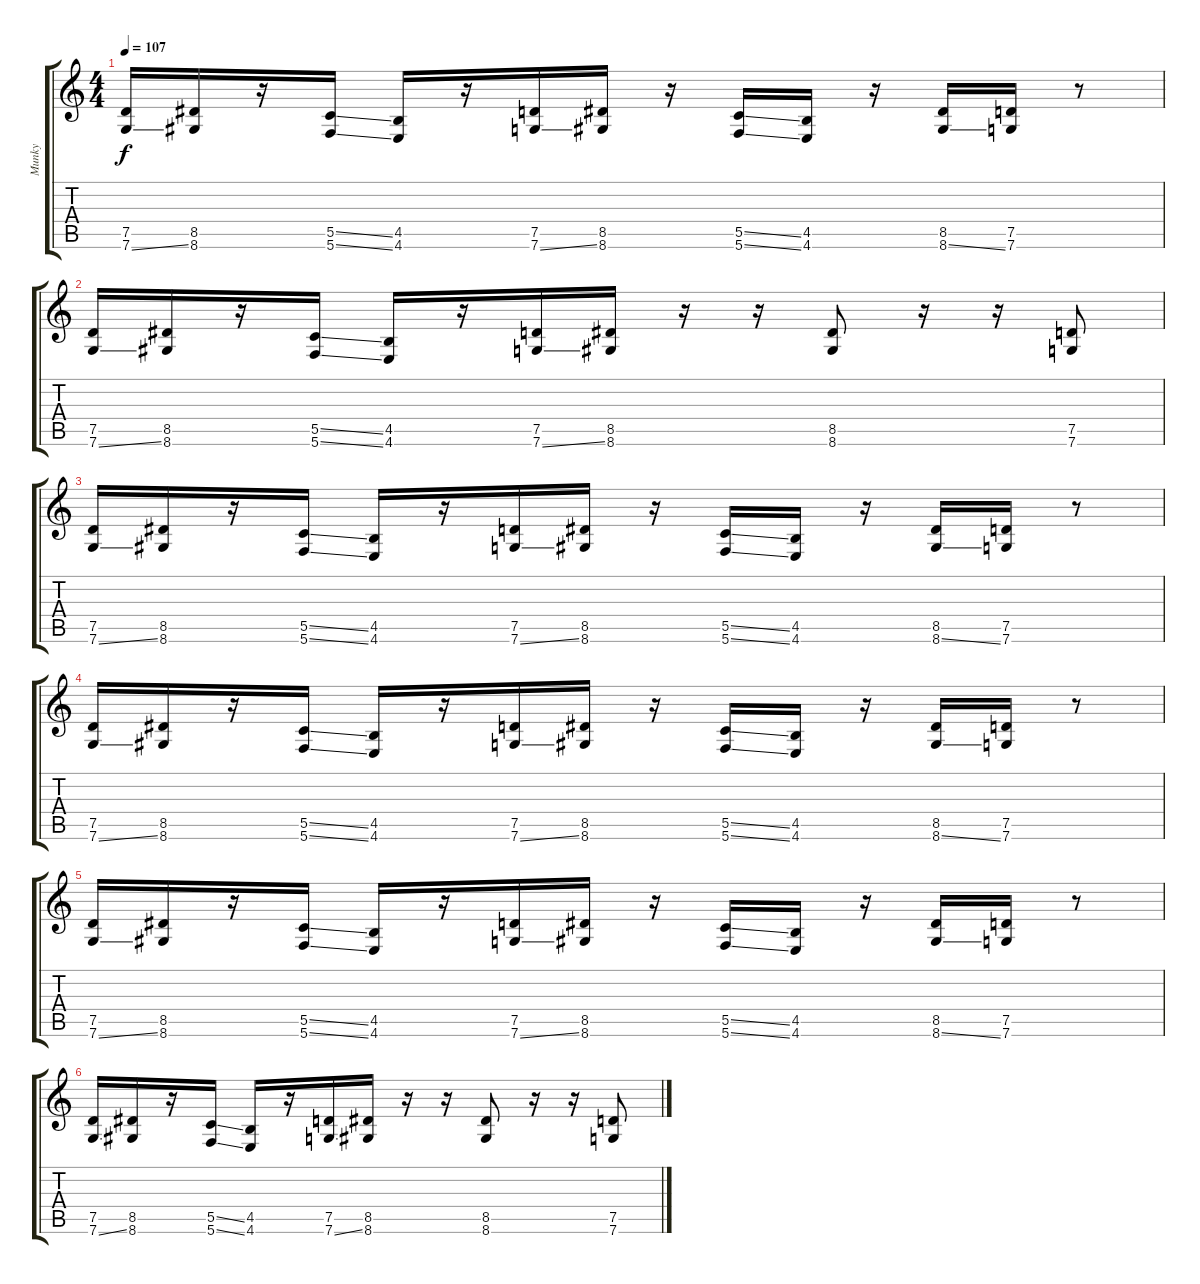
\track ("Munky" "Munky") {instrument distortionguitar}
\staff {score tabs}
\tuning (D4 A3 F3 C3 G2 C2) {hide}
\ts (4 4)
\tempo 107
\clef g2
\ks c
(7.5 7.6{ss}).16{dy f} (8.5 8.6).16 r.16 (5.5{ss} 5.6{ss}).16 (4.5 4.6).16 r.16 (7.5 7.6{ss}).16 (8.5 8.6).16 r.16 (5.5{ss} 5.6{ss}).16 (4.5 4.6).16 r.16 (8.5 8.6{ss}).16 (7.5 7.6).16 r.8 |
(7.5 7.6{ss}).16 (8.5 8.6).16 r.16 (5.5{ss} 5.6{ss}).16 (4.5 4.6).16 r.16 (7.5 7.6{ss}).16 (8.5 8.6).16 r.16 r.16 (8.5 8.6).8 r.16 r.16 (7.5 7.6).8 |
(7.5 7.6{ss}).16 (8.5 8.6).16 r.16 (5.5{ss} 5.6{ss}).16 (4.5 4.6).16 r.16 (7.5 7.6{ss}).16 (8.5 8.6).16 r.16 (5.5{ss} 5.6{ss}).16 (4.5 4.6).16 r.16 (8.5 8.6{ss}).16 (7.5 7.6).16 r.8 |
(7.5 7.6{ss}).16 (8.5 8.6).16 r.16 (5.5{ss} 5.6{ss}).16 (4.5 4.6).16 r.16 (7.5 7.6{ss}).16 (8.5 8.6).16 r.16 (5.5{ss} 5.6{ss}).16 (4.5 4.6).16 r.16 (8.5 8.6{ss}).16 (7.5 7.6).16 r.8 |
(7.5 7.6{ss}).16 (8.5 8.6).16 r.16 (5.5{ss} 5.6{ss}).16 (4.5 4.6).16 r.16 (7.5 7.6{ss}).16 (8.5 8.6).16 r.16 (5.5{ss} 5.6{ss}).16 (4.5 4.6).16 r.16 (8.5 8.6{ss}).16 (7.5 7.6).16 r.8 |
(7.5 7.6{ss}).16 (8.5 8.6).16 r.16 (5.5{ss} 5.6{ss}).16 (4.5 4.6).16 r.16 (7.5 7.6{ss}).16 (8.5 8.6).16 r.16 r.16 (8.5 8.6).8 r.16 r.16 (7.5 7.6).8
